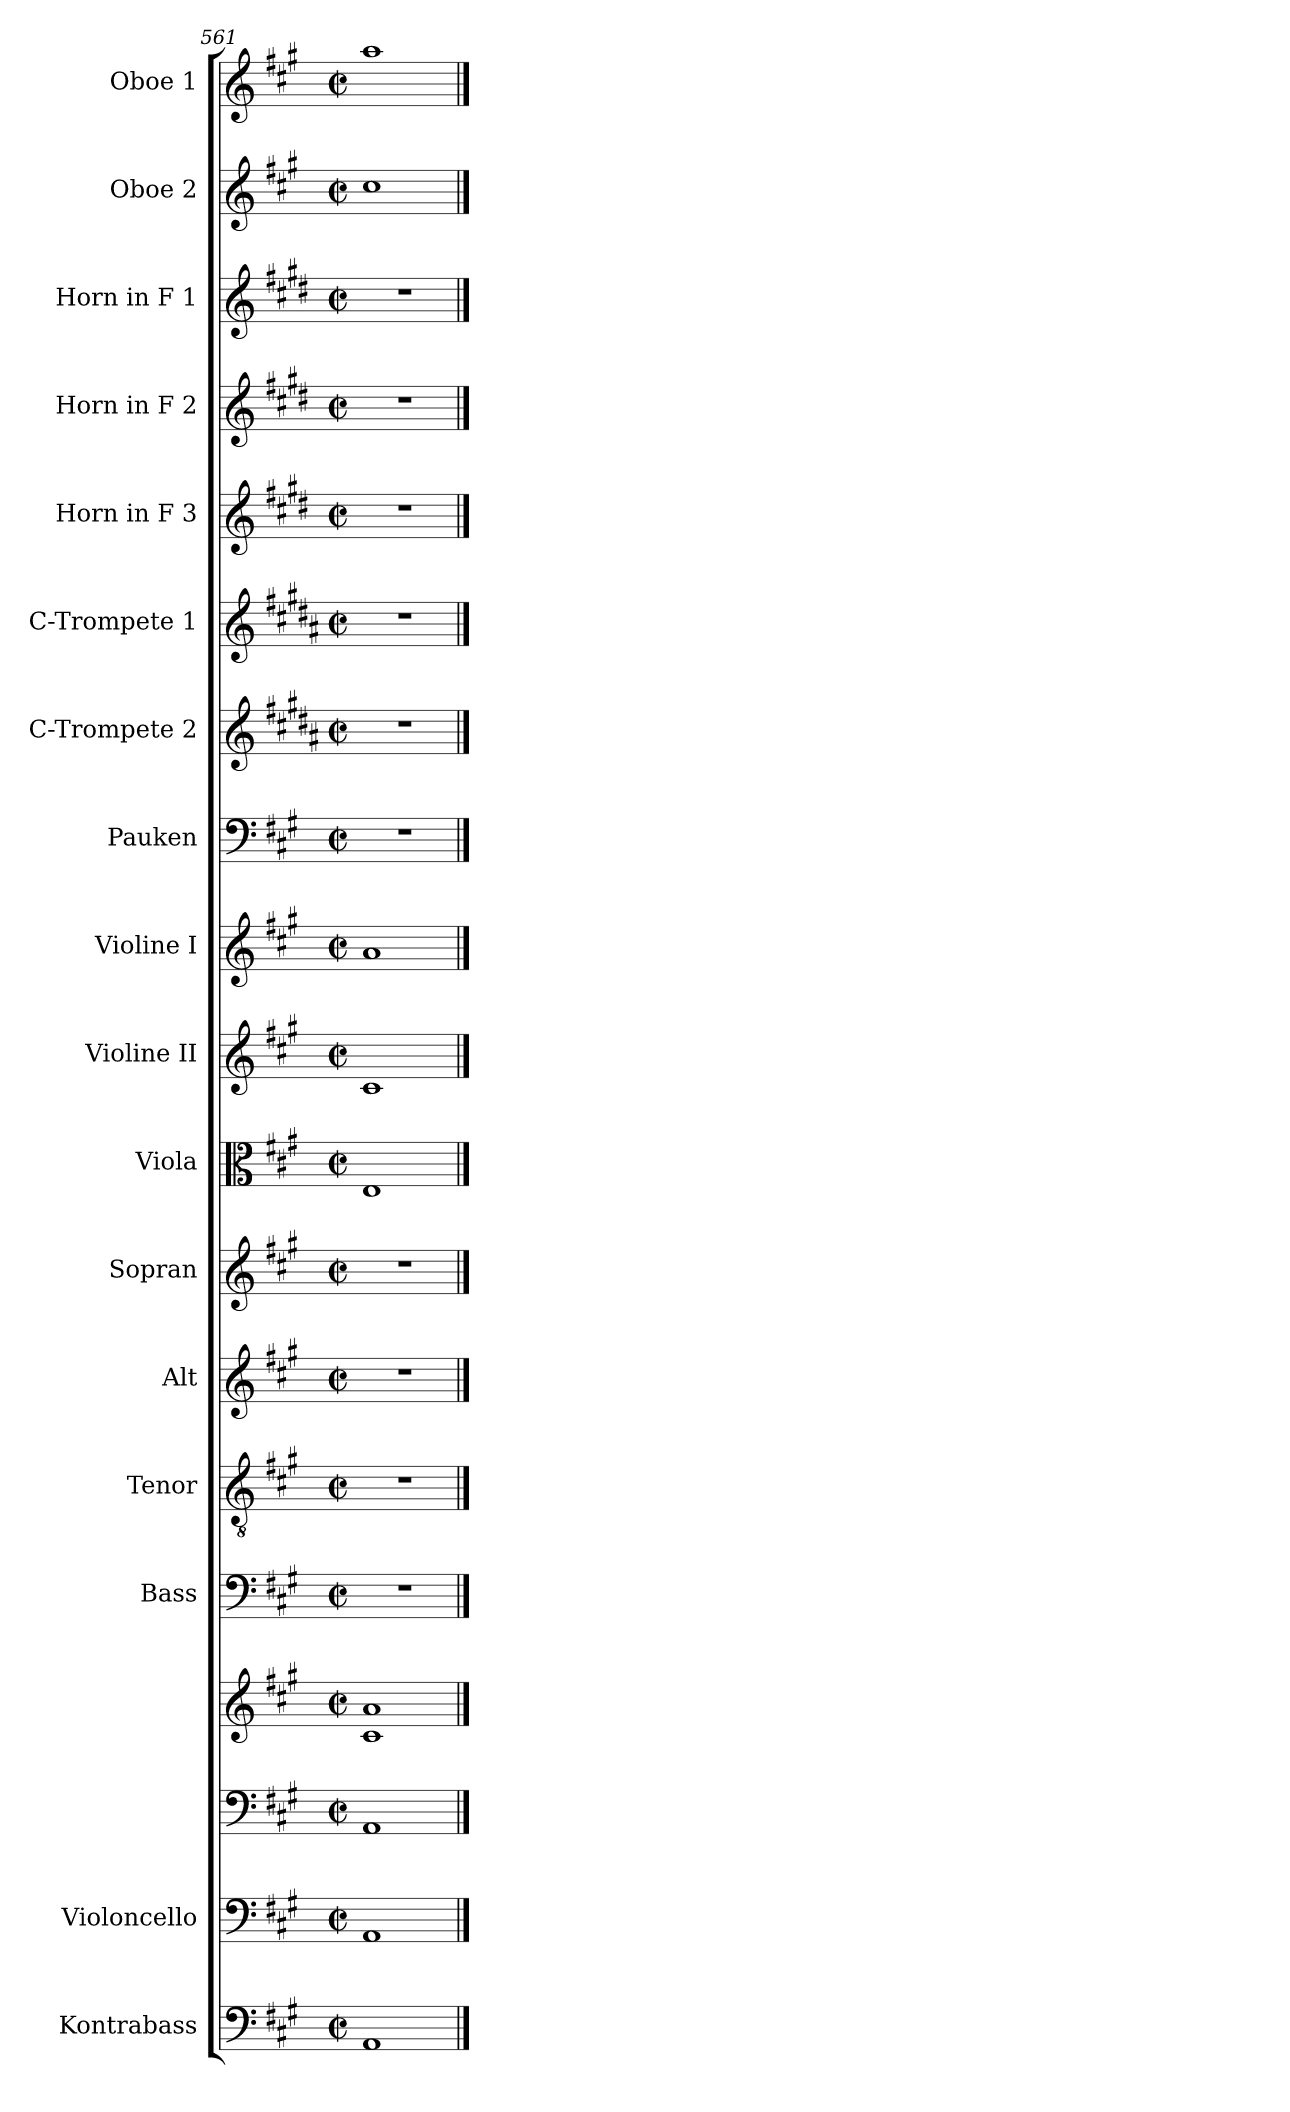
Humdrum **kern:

**kern	**kern	**kern	**kern	**kern	**kern	**kern	**kern	**kern	**kern	**kern	**kern	**kern	**kern	**kern	**kern	**kern	**kern	**kern
*part18	*part17	*part16	*part16	*part15	*part14	*part13	*part12	*part11	*part10	*part9	*part8	*part7	*part6	*part5	*part4	*part3	*part2	*part1
*staff19	*staff18	*staff17	*staff16	*staff15	*staff14	*staff13	*staff12	*staff11	*staff10	*staff9	*staff8	*staff7	*staff6	*staff5	*staff4	*staff3	*staff2	*staff1
*I"Kontrabass	*I"Violoncello	*	*	*I"Bass	*I"Tenor	*I"Alt	*I"Sopran	*I"Viola	*I"Violine II	*I"Violine I	*I"Pauken	*I"C-Trompete 2	*I"C-Trompete 1	*I"Horn in F 3	*I"Horn in F 2	*I"Horn in F 1	*I"Oboe 2	*I"Oboe 1
*I'Kb.	*I'Vc.	*	*	*I'B.	*I'T.	*I'A.	*I'S.	*I'Vla.	*I'Vl. II	*I'Vl. I	*I'Pk.	*I'C Trp. 2	*I'C Trp. 1	*	*	*	*I'Ob. 2	*I'Ob. 1
*clefF4	*clefF4	*clefF4	*clefG2	*clefF4	*clefGv2	*clefG2	*clefG2	*clefC3	*clefG2	*clefG2	*clefF4	*clefG2	*clefG2	*clefG2	*clefG2	*clefG2	*clefG2	*clefG2
*ITrd7c12	*	*	*	*	*	*	*	*	*	*	*	*ITrd1c2	*ITrd1c2	*ITrd4c7	*ITrd4c7	*ITrd4c7	*	*
*k[f#c#g#]	*k[f#c#g#]	*k[f#c#g#]	*k[f#c#g#]	*k[f#c#g#]	*k[f#c#g#]	*k[f#c#g#]	*k[f#c#g#]	*k[f#c#g#]	*k[f#c#g#]	*k[f#c#g#]	*k[f#c#g#]	*k[f#c#g#]	*k[f#c#g#]	*k[f#c#g#]	*k[f#c#g#]	*k[f#c#g#]	*k[f#c#g#]	*k[f#c#g#]
*A:	*A:	*A:	*A:	*A:	*A:	*A:	*A:	*A:	*A:	*A:	*A:	*A:	*A:	*A:	*A:	*A:	*A:	*A:
*M2/2	*M2/2	*M2/2	*M2/2	*M2/2	*M2/2	*M2/2	*M2/2	*M2/2	*M2/2	*M2/2	*M2/2	*M2/2	*M2/2	*M2/2	*M2/2	*M2/2	*M2/2	*M2/2
*met(c|)	*met(c|)	*met(c|)	*met(c|)	*met(c|)	*met(c|)	*met(c|)	*met(c|)	*met(c|)	*met(c|)	*met(c|)	*met(c|)	*met(c|)	*met(c|)	*met(c|)	*met(c|)	*met(c|)	*met(c|)	*met(c|)
=561	=561	=561	=561	=561	=561	=561	=561	=561	=561	=561	=561	=561	=561	=561	=561	=561	=561	=561
1AAA	1AA	1AA	1c# 1a	1r	1r	1r	1r	1E	1c#	1a	1r	1r	1r	1r	1r	1r	1cc#	1aa
==	==	==	==	==	==	==	==	==	==	==	==	==	==	==	==	==	==	==
*-	*-	*-	*-	*-	*-	*-	*-	*-	*-	*-	*-	*-	*-	*-	*-	*-	*-	*-
